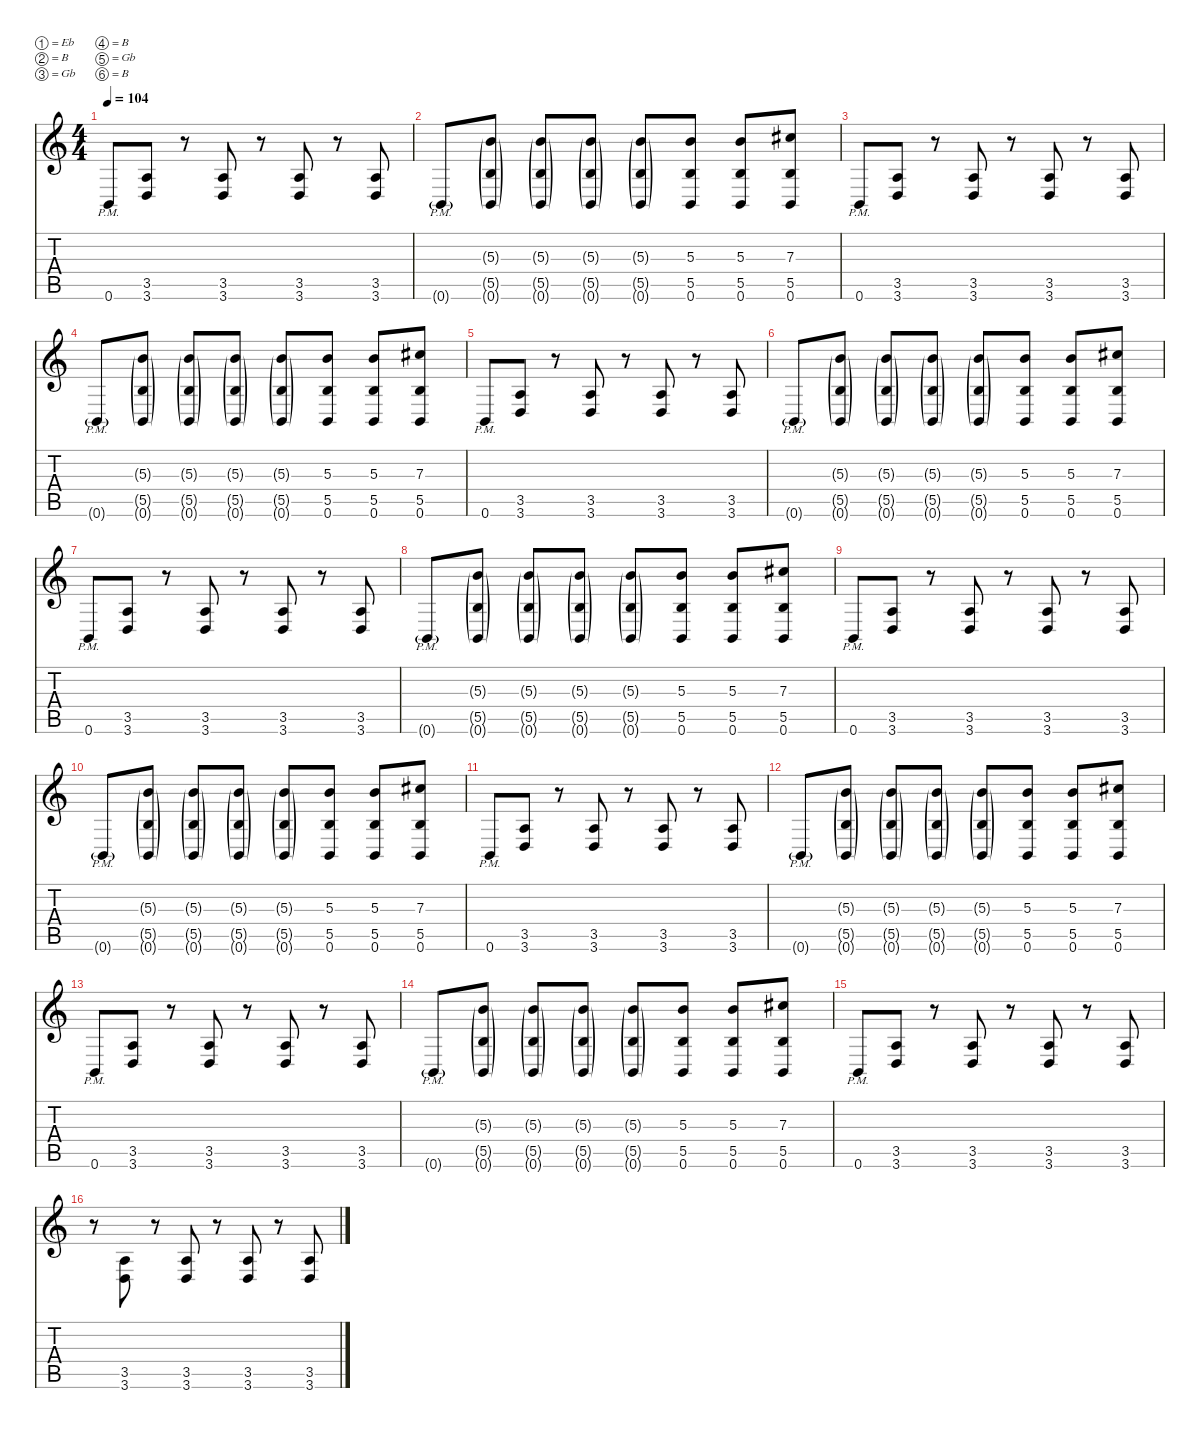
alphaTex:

\defaultSystemsLayout 4
\hideDynamics
\bracketExtendMode nobrackets
\singleTrackTrackNamePolicy hidden
\multiTrackTrackNamePolicy hidden
\firstSystemTrackNameMode fullname
\firstSystemTrackNameOrientation horizontal
\otherSystemsTrackNameOrientation horizontal
\track ("Guitar" "s.guit.") {instrument acousticguitarsteel}
\staff {score tabs}
\tuning (Eb4 B3 Gb3 B2 Gb2 B1)
\ts (4 4)
\tempo 104
\clef g2
\ks c
0.6{pm}.8{dy f beam Up} (3.5 3.6).8{beam Up} r.8{beam Up} (3.5 3.6).8{beam Up} r.8{beam Up} (3.5 3.6).8{beam Up} r.8{beam Up} (3.5 3.6).8{beam Up} |
0.6{g pm}.8{dy mp beam Up} (5.3{g} 5.5{g} 0.6{g}).8{beam Up} (5.3{g} 5.5{g} 0.6{g}).8{dy mf beam Up} (5.3{g} 5.5{g} 0.6{g}).8{dy f beam Up} (5.3{g} 5.5{g} 0.6{g}).8{beam Up} (5.3 5.5 0.6).8{dy mf beam Up} (5.3 5.5 0.6).8{beam Up} (7.3{acc #} 5.5 0.6).8{beam Up} |
0.6{pm}.8{dy f beam Up} (3.5 3.6).8{beam Up} r.8{beam Up} (3.5 3.6).8{beam Up} r.8{beam Up} (3.5 3.6).8{beam Up} r.8{beam Up} (3.5 3.6).8{beam Up} |
0.6{g pm}.8{dy mp beam Up} (5.3{g} 5.5{g} 0.6{g}).8{beam Up} (5.3{g} 5.5{g} 0.6{g}).8{dy mf beam Up} (5.3{g} 5.5{g} 0.6{g}).8{dy f beam Up} (5.3{g} 5.5{g} 0.6{g}).8{beam Up} (5.3 5.5 0.6).8{dy mf beam Up} (5.3 5.5 0.6).8{beam Up} (7.3{acc #} 5.5 0.6).8{beam Up} |
0.6{pm}.8{dy f beam Up} (3.5 3.6).8{beam Up} r.8{beam Up} (3.5 3.6).8{beam Up} r.8{beam Up} (3.5 3.6).8{beam Up} r.8{beam Up} (3.5 3.6).8{beam Up} |
0.6{g pm}.8{dy mp beam Up} (5.3{g} 5.5{g} 0.6{g}).8{beam Up} (5.3{g} 5.5{g} 0.6{g}).8{dy mf beam Up} (5.3{g} 5.5{g} 0.6{g}).8{dy f beam Up} (5.3{g} 5.5{g} 0.6{g}).8{beam Up} (5.3 5.5 0.6).8{dy mf beam Up} (5.3 5.5 0.6).8{beam Up} (7.3{acc #} 5.5 0.6).8{beam Up} |
0.6{pm}.8{dy f beam Up} (3.5 3.6).8{beam Up} r.8{beam Up} (3.5 3.6).8{beam Up} r.8{beam Up} (3.5 3.6).8{beam Up} r.8{beam Up} (3.5 3.6).8{beam Up} |
0.6{g pm}.8{dy mp beam Up} (5.3{g} 5.5{g} 0.6{g}).8{beam Up} (5.3{g} 5.5{g} 0.6{g}).8{dy mf beam Up} (5.3{g} 5.5{g} 0.6{g}).8{dy f beam Up} (5.3{g} 5.5{g} 0.6{g}).8{beam Up} (5.3 5.5 0.6).8{dy mf beam Up} (5.3 5.5 0.6).8{beam Up} (7.3{acc #} 5.5 0.6).8{beam Up} |
0.6{pm}.8{dy f beam Up} (3.5 3.6).8{beam Up} r.8{beam Up} (3.5 3.6).8{beam Up} r.8{beam Up} (3.5 3.6).8{beam Up} r.8{beam Up} (3.5 3.6).8{beam Up} |
0.6{g pm}.8{dy mp beam Up} (5.3{g} 5.5{g} 0.6{g}).8{beam Up} (5.3{g} 5.5{g} 0.6{g}).8{dy mf beam Up} (5.3{g} 5.5{g} 0.6{g}).8{dy f beam Up} (5.3{g} 5.5{g} 0.6{g}).8{beam Up} (5.3 5.5 0.6).8{dy mf beam Up} (5.3 5.5 0.6).8{beam Up} (7.3{acc #} 5.5 0.6).8{beam Up} |
0.6{pm}.8{dy f beam Up} (3.5 3.6).8{beam Up} r.8{beam Up} (3.5 3.6).8{beam Up} r.8{beam Up} (3.5 3.6).8{beam Up} r.8{beam Up} (3.5 3.6).8{beam Up} |
0.6{g pm}.8{dy mp beam Up} (5.3{g} 5.5{g} 0.6{g}).8{beam Up} (5.3{g} 5.5{g} 0.6{g}).8{dy mf beam Up} (5.3{g} 5.5{g} 0.6{g}).8{dy f beam Up} (5.3{g} 5.5{g} 0.6{g}).8{beam Up} (5.3 5.5 0.6).8{dy mf beam Up} (5.3 5.5 0.6).8{beam Up} (7.3{acc #} 5.5 0.6).8{beam Up} |
0.6{pm}.8{dy f beam Up} (3.5 3.6).8{beam Up} r.8{beam Up} (3.5 3.6).8{beam Up} r.8{beam Up} (3.5 3.6).8{beam Up} r.8{beam Up} (3.5 3.6).8{beam Up} |
0.6{g pm}.8{dy mp beam Up} (5.3{g} 5.5{g} 0.6{g}).8{beam Up} (5.3{g} 5.5{g} 0.6{g}).8{dy mf beam Up} (5.3{g} 5.5{g} 0.6{g}).8{dy f beam Up} (5.3{g} 5.5{g} 0.6{g}).8{beam Up} (5.3 5.5 0.6).8{dy mf beam Up} (5.3 5.5 0.6).8{beam Up} (7.3{acc #} 5.5 0.6).8{beam Up} |
0.6{pm}.8{dy f beam Up} (3.5 3.6).8{beam Up} r.8{beam Up} (3.5 3.6).8{beam Up} r.8{beam Up} (3.5 3.6).8{beam Up} r.8{beam Up} (3.5 3.6).8{beam Up} |
r.8{beam Down} (3.5 3.6).8{beam Up} r.8{beam Up} (3.5 3.6).8{beam Up} r.8{beam Up} (3.5 3.6).8{beam Up} r.8{beam Up} (3.5 3.6).8{beam Up}
